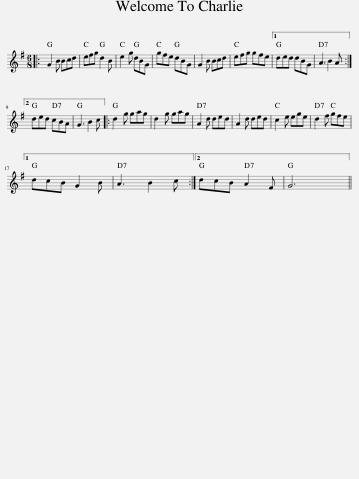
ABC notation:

X:1
L:1/8
M:6/8
I:linebreak $
K:G
V:1 treble
V:1
|: G2 B Bcd | efg d2 B | e2 g dBG | gfe dBG | G2 B Bcd | %5
 efg gfe |1 ded dBG | A3 B2 A :|2$ ded cBA | G3 B2 c |: %10
 d2 g gag | d2 g gag | A2 d ded | A2 d ded | c2 e ege | %15
 d2 f gfe |1$ dcB G2 B | A3 B2 c :|2 dcB A2 F | G6 || %20
